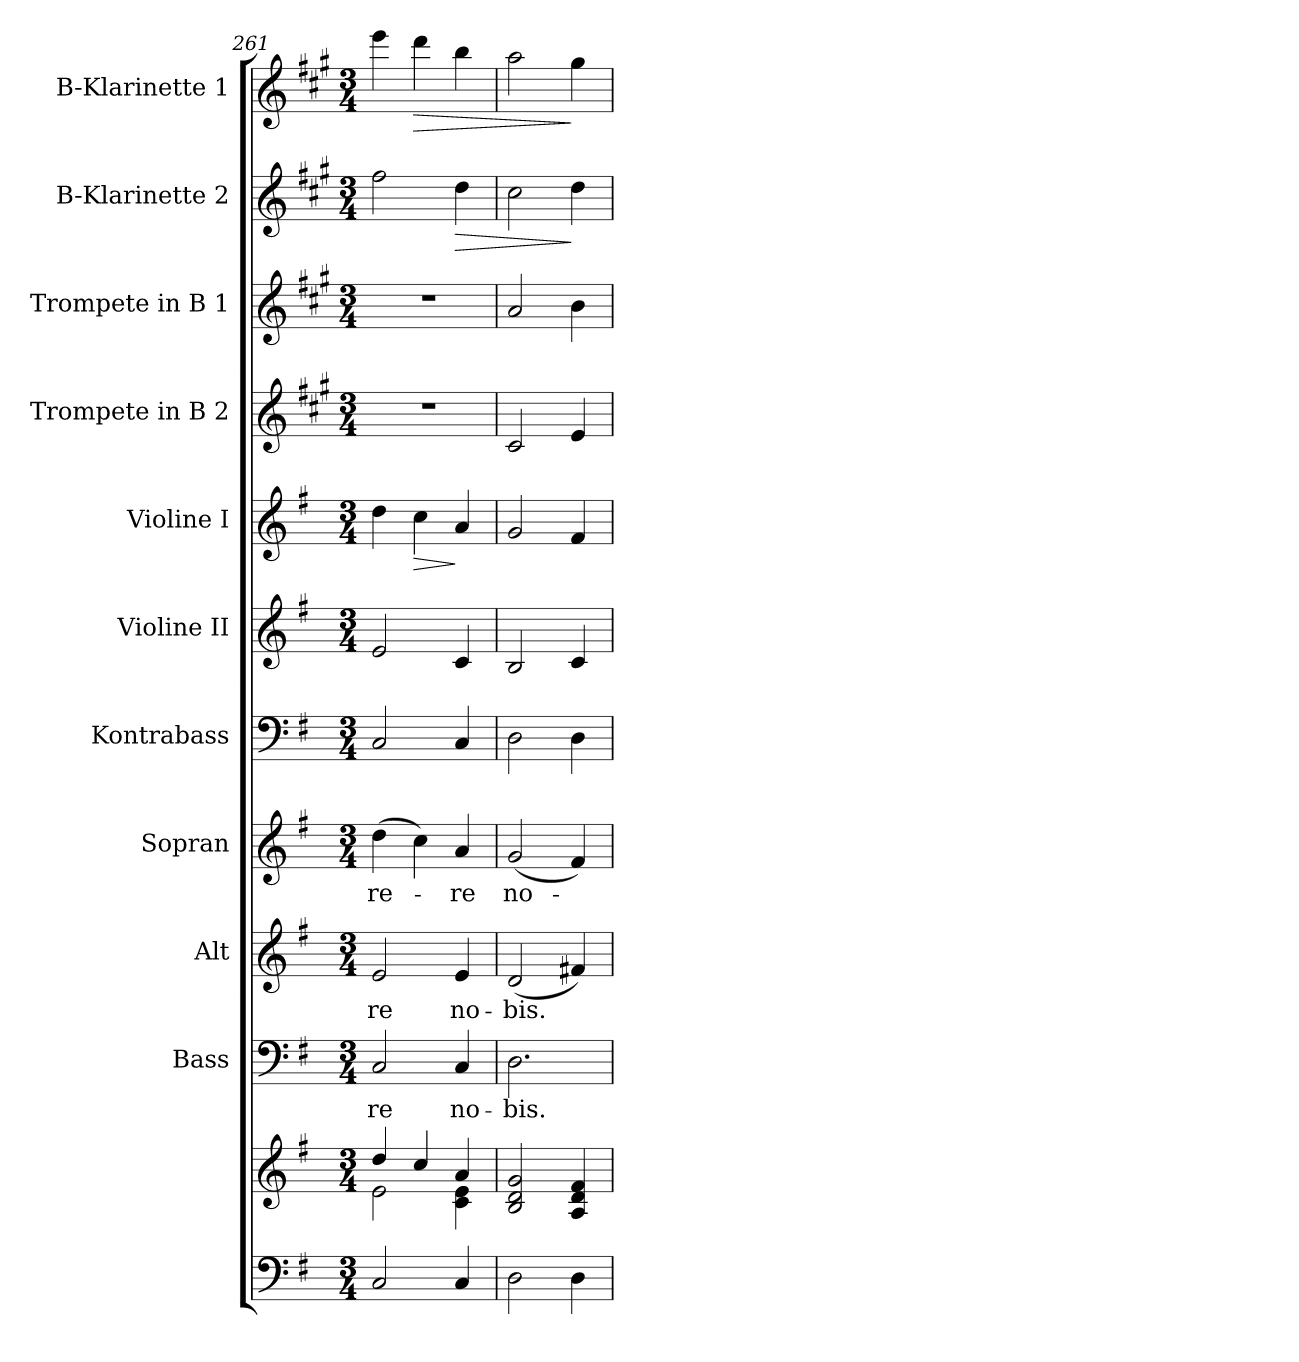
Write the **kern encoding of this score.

**kern	**kern	**kern	**text	**kern	**text	**kern	**text	**kern	**kern	**kern	**dynam	**kern	**kern	**kern	**dynam	**kern	**dynam
*part11	*part11	*part10	*part10	*part9	*part9	*part8	*part8	*part7	*part6	*part5	*part5	*part4	*part3	*part2	*part2	*part1	*part1
*staff12	*staff11	*staff10	*staff10	*staff9	*staff9	*staff8	*staff8	*staff7	*staff6	*staff5	*staff5	*staff4	*staff3	*staff2	*staff2	*staff1	*staff1
*	*	*I"Bass	*	*I"Alt	*	*I"Sopran	*	*I"Kontrabass	*I"Violine II	*I"Violine I	*	*I"Trompete in B 2	*I"Trompete in B 1	*I"B-Klarinette 2	*	*I"B-Klarinette 1	*
*	*	*I'B.	*	*I'A.	*	*I'S.	*	*I'Kb.	*I'Vl. II	*I'Vl. I	*	*I'Tr. 2	*I'Tr. 1	*I'B Kl. 2	*	*I'B Kl. 1	*
*clefF4	*clefG2	*clefF4	*	*clefG2	*	*clefG2	*	*clefF4	*clefG2	*clefG2	*	*clefG2	*clefG2	*clefG2	*	*clefG2	*
*	*	*	*	*	*	*	*	*ITrd7c12	*	*	*	*ITrd1c2	*ITrd1c2	*ITrd1c2	*	*ITrd1c2	*
*k[f#]	*k[f#]	*k[f#]	*	*k[f#]	*	*k[f#]	*	*k[f#]	*k[f#]	*k[f#]	*	*k[f#]	*k[f#]	*k[f#]	*	*k[f#]	*
*G:	*G:	*G:	*	*G:	*	*G:	*	*G:	*G:	*G:	*	*G:	*G:	*G:	*	*G:	*
*M3/4	*M3/4	*M3/4	*	*M3/4	*	*M3/4	*	*M3/4	*M3/4	*M3/4	*	*M3/4	*M3/4	*M3/4	*	*M3/4	*
=261	=261	=261	=261	=261	=261	=261	=261	=261	=261	=261	=261	=261	=261	=261	=261	=261	=261
*	*^	*	*	*	*	*	*	*	*	*	*	*	*	*	*	*	*
!	!	!	!	!LO:LY:b	!	!LO:LY:b	!	!LO:LY:b	!	!	!	!	!	!	!	!	!	!
2C/	4dd/	2e\	2C/	-re	2e/	-re	(>4dd\	-re-	2CC/	2e/	4dd\	.	2.r	2.r	2ee\	.	4ddd\	.
!	!	!	!	!	!	!	!	!	!	!	!	!LO:HP:b	!	!	!	!	!	!LO:HP:b
.	4cc/	.	.	.	.	.	4cc\)	.	.	.	4cc\	>	.	.	.	.	4ccc\	>
!	!	!	!	!LO:LY:b	!	!LO:LY:b	!	!LO:LY:b	!	!	!	!	!	!	!	!LO:HP:b	!	!
4C/	4a/	4c\ 4e\	4C/	no-	4e/	no-	4a/	-re	4CC/	4c/	4a/	]	.	.	4cc\	>	4aa\	.
=262	=262	=262	=262	=262	=262	=262	=262	=262	=262	=262	=262	=262	=262	=262	=262	=262	=262	=262
!	!	!	!	!LO:LY:b	!	!LO:LY:b	!	!LO:LY:b	!	!	!	!	!	!	!	!	!	!
*	*v	*v	*	*	*	*	*	*	*	*	*	*	*	*	*	*	*	*
2D\	2B/ 2d/ 2g/	2.D\	-bis.	(<2d/	-bis.	(<2g/	no-	2DD\	2B/	2g/	.	2B/	2g/	2b\	.	2gg\	.
4D\	4A/ 4d/ 4f#/	.	.	4f#X/)	.	4f#/)	.	4DD\	4c/	4f#/	.	4d/	4a\	4cc\	]	4ff#\	]
=	=	=	=	=	=	=	=	=	=	=	=	=	=	=	=	=	=
*-	*-	*-	*-	*-	*-	*-	*-	*-	*-	*-	*-	*-	*-	*-	*-	*-	*-
